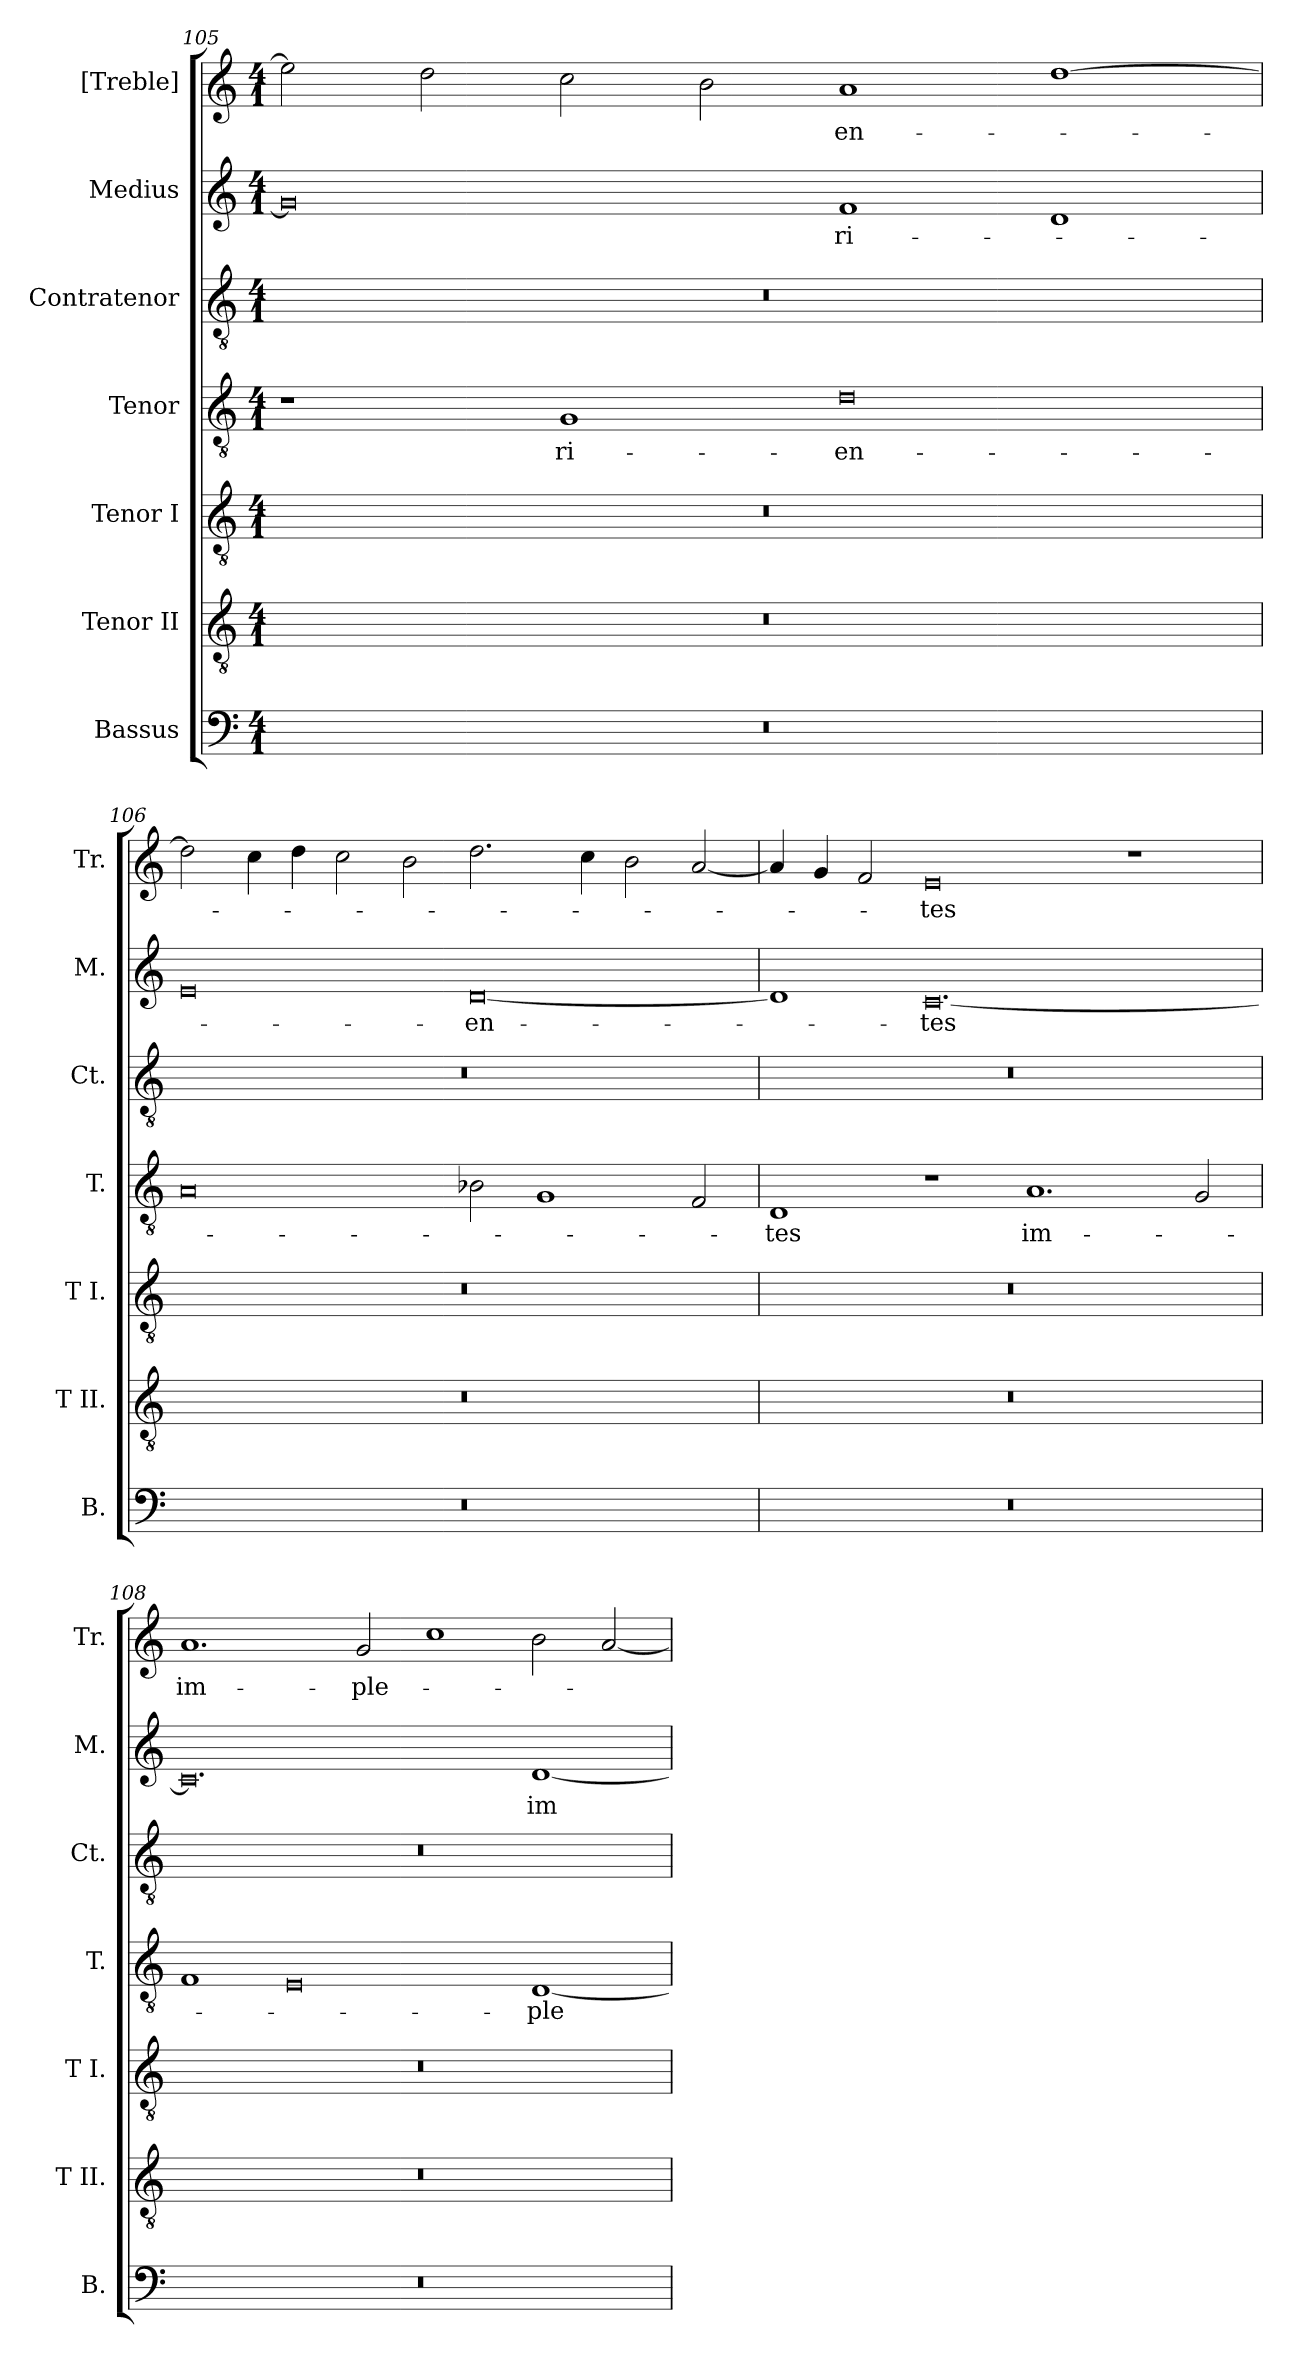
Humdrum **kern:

**kern	**kern	**kern	**kern	**text	**kern	**kern	**text	**kern	**text
*part7	*part6	*part5	*part4	*part4	*part3	*part2	*part2	*part1	*part1
*staff7	*staff6	*staff5	*staff4	*staff4	*staff3	*staff2	*staff2	*staff1	*staff1
*I"Bassus	*I"Tenor II	*I"Tenor I	*I"Tenor	*	*I"Contratenor	*I"Medius	*	*I"[Treble]	*
*I'B.	*I'T II.	*I'T I.	*I'T.	*	*I'Ct.	*I'M.	*	*I'Tr.	*
!!LO:LB:g=z
*clefF4	*clefGv2	*clefGv2	*clefGv2	*	*clefGv2	*clefG2	*	*clefG2	*
*	*ITrd7c12	*ITrd7c12	*ITrd7c12	*	*ITrd7c12	*	*	*	*
*k[]	*k[]	*k[]	*k[]	*	*k[]	*k[]	*	*k[]	*
*C:	*C:	*C:	*C:	*	*C:	*C:	*	*C:	*
*M4/1	*M4/1	*M4/1	*M4/1	*	*M4/1	*M4/1	*	*M4/1	*
=105	=105	=105	=105	=105	=105	=105	=105	=105	=105
!LO:N:vis=1	!LO:N:vis=1	!LO:N:vis=1	!	!	!LO:N:vis=1	!	!	!	!
00r	00r	00r	1r	.	00r	0gi]	.	2eei\]	.
.	.	.	.	.	.	.	.	2ddi\	.
!	!	!	!	!LO:LY:b:color=#000000	!	!	!	!	!
.	.	.	1GGi	-ri-	.	.	.	2cci\	.
.	.	.	.	.	.	.	.	2bi\	.
!	!	!	!	!LO:LY:b:color=#000000	!	!	!	!	!
!	!	!	!	!	!	!	!LO:LY:b:color=#000000	!	!
!	!	!	!	!	!	!	!	!	!LO:LY:b:color=#000000
.	.	.	0Di	-en-	.	1fi	-ri-	1ai	-en-
.	.	.	.	.	.	1di	.	[>1ddi	.
=106`	=106`	=106`	=106`	=106`	=106`	=106`	=106`	=106`	=106`
!LO:N:vis=1	!LO:N:vis=1	!LO:N:vis=1	!	!	!LO:N:vis=1	!	!	!	!
00r	00r	00r	0AAi	.	00r	0ei	.	2ddi\]	.
.	.	.	.	.	.	.	.	4cci\	.
.	.	.	.	.	.	.	.	4ddi\	.
.	.	.	.	.	.	.	.	2cci\	.
.	.	.	.	.	.	.	.	2bi\	.
!	!	!	!	!	!	!	!LO:LY:b:color=#000000	!	!
.	.	.	2BB-Xi\	.	.	[<0di	-en-	2.ddi\	.
.	.	.	1GGi	.	.	.	.	.	.
.	.	.	.	.	.	.	.	4cci\	.
.	.	.	.	.	.	.	.	2bi\	.
.	.	.	2FFi/	.	.	.	.	[<2ai/	.
=107`	=107`	=107`	=107`	=107`	=107`	=107`	=107`	=107`	=107`
!LO:N:vis=1	!LO:N:vis=1	!LO:N:vis=1	!	!	!	!	!	!	!
!	!	!	!	!LO:LY:b:color=#000000	!LO:N:vis=1	!	!	!	!
00r	00r	00r	1DDi	-tes	00r	1di]	.	4ai/]	.
.	.	.	.	.	.	.	.	4gi/	.
.	.	.	.	.	.	.	.	2fi/	.
!	!	!	!	!	!	!	!LO:LY:b:color=#000000	!	!
!	!	!	!	!	!	!	!	!	!LO:LY:b:color=#000000
.	.	.	1r	.	.	[<0.ci	-tes	0ei	-tes
!	!	!	!	!LO:LY:b:color=#000000	!	!	!	!	!
.	.	.	1.AAi	im-	.	.	.	.	.
.	.	.	.	.	.	.	.	1r	.
.	.	.	2GGi/	.	.	.	.	.	.
!!LO:LB:g=z
=108`	=108`	=108`	=108`	=108`	=108`	=108`	=108`	=108`	=108`
!LO:N:vis=1	!LO:N:vis=1	!LO:N:vis=1	!	!	!LO:N:vis=1	!	!	!	!
!	!	!	!	!	!	!	!	!	!LO:LY:b:color=#000000
00r	00r	00r	1FFi	.	00r	0.ci]	.	1.ai	im-
.	.	.	0EEi	.	.	.	.	.	.
!	!	!	!	!	!	!	!	!	!LO:LY:b:color=#000000
.	.	.	.	.	.	.	.	2gi/	-ple-
.	.	.	.	.	.	.	.	1cci	.
!	!	!	!	!LO:LY:b:color=#000000	!	!	!	!	!
!	!	!	!	!	!	!	!LO:LY:b:color=#000000	!	!
.	.	.	[<1DDi	-ple-	.	[<1di	im-	2bi\	.
.	.	.	.	.	.	.	.	[<2ai/	.
=`	=`	=`	=`	=`	=`	=`	=`	=`	=`
*-	*-	*-	*-	*-	*-	*-	*-	*-	*-
